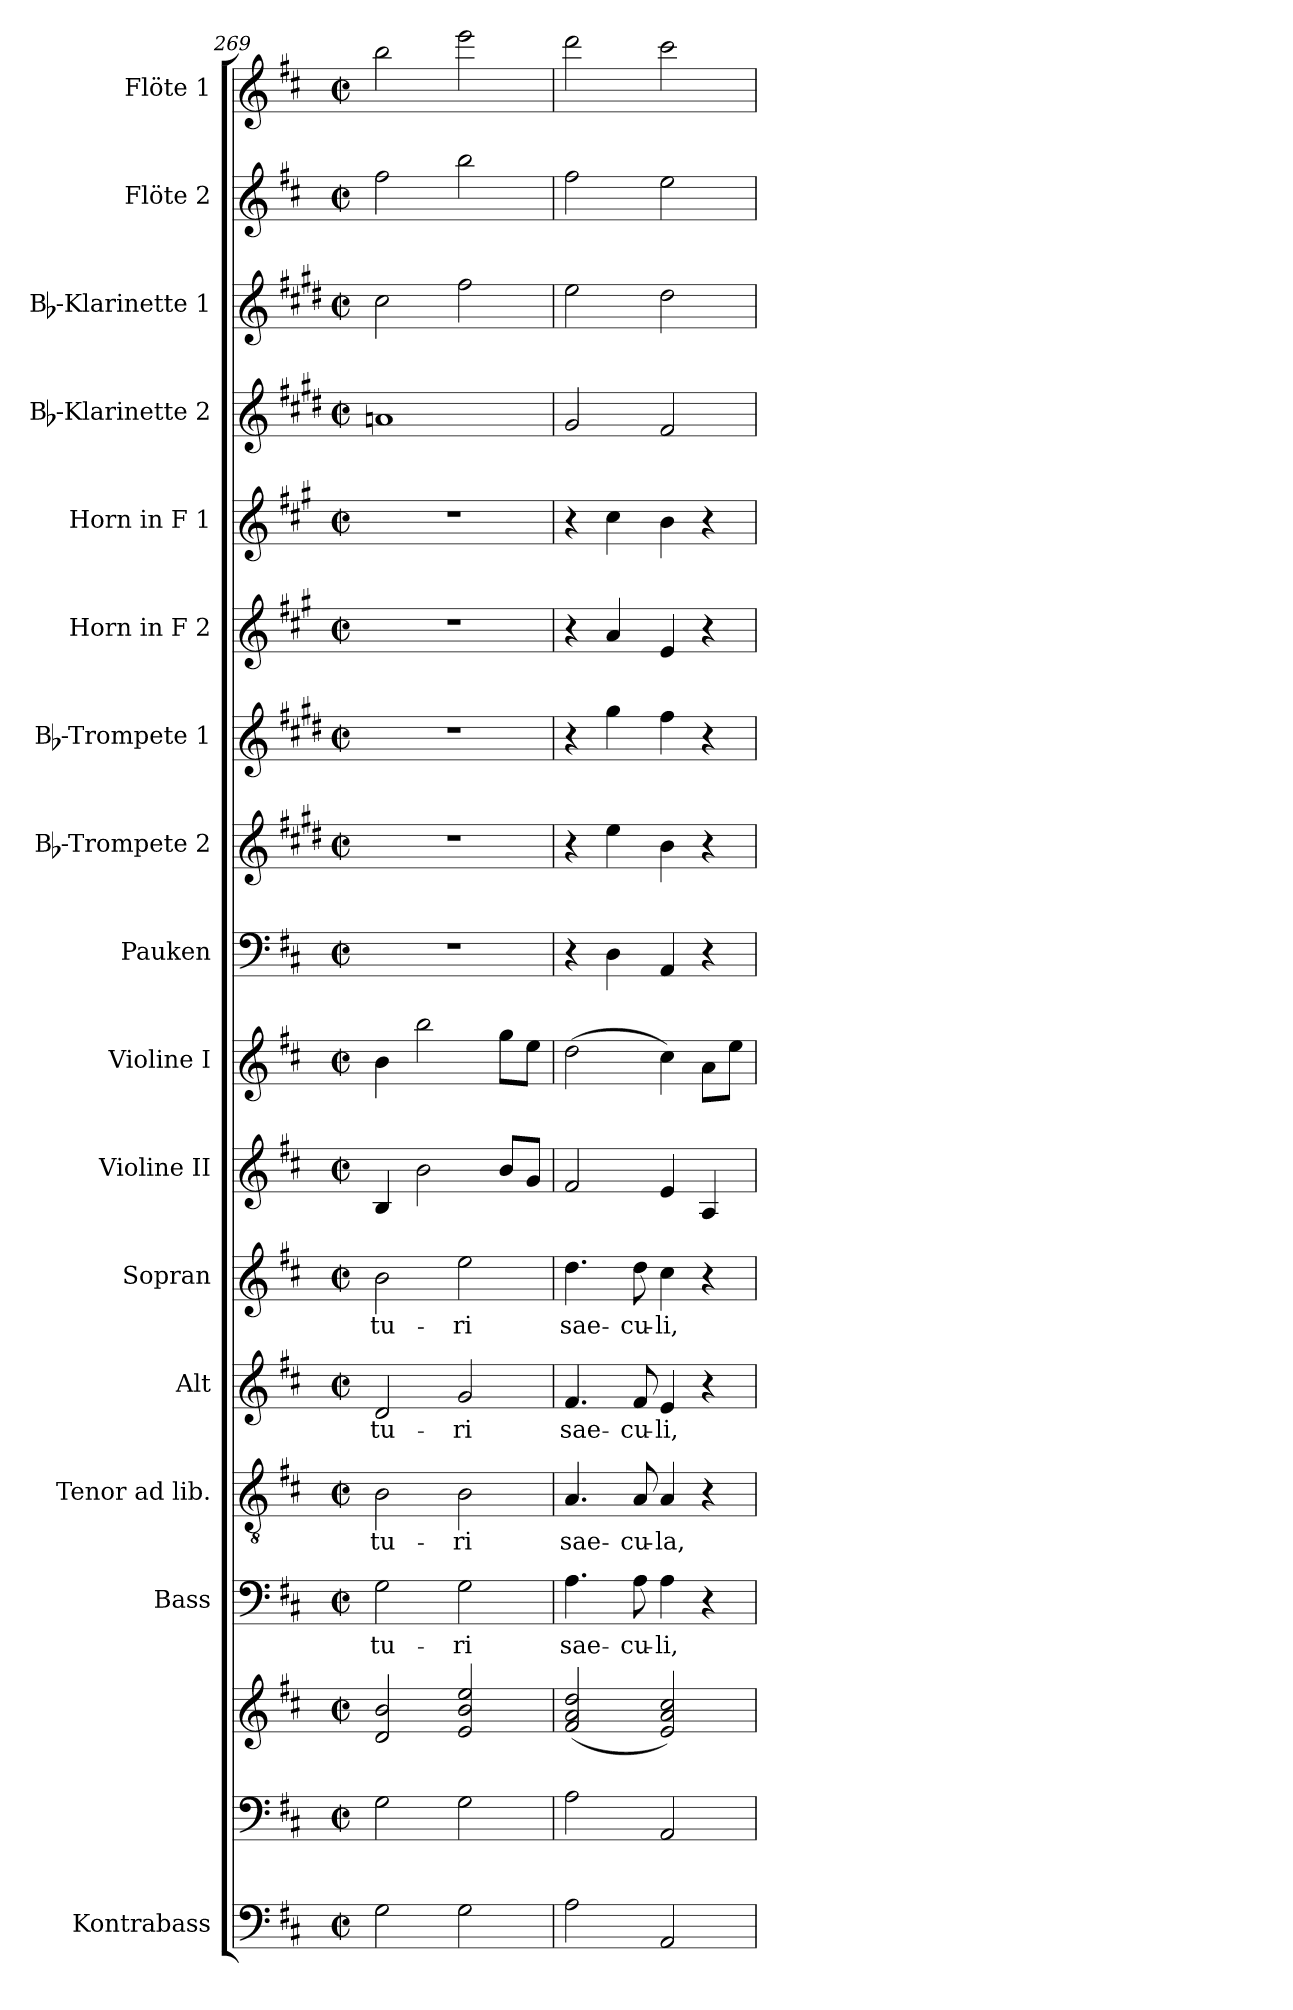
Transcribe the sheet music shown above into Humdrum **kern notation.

**kern	**kern	**kern	**kern	**text	**kern	**text	**kern	**text	**kern	**text	**kern	**kern	**kern	**kern	**kern	**kern	**kern	**kern	**kern	**kern	**kern
*part17	*part16	*part16	*part15	*part15	*part14	*part14	*part13	*part13	*part12	*part12	*part11	*part10	*part9	*part8	*part7	*part6	*part5	*part4	*part3	*part2	*part1
*staff18	*staff17	*staff16	*staff15	*staff15	*staff14	*staff14	*staff13	*staff13	*staff12	*staff12	*staff11	*staff10	*staff9	*staff8	*staff7	*staff6	*staff5	*staff4	*staff3	*staff2	*staff1
*I"Kontrabass	*	*	*I"Bass	*	*I"Tenor ad lib.	*	*I"Alt	*	*I"Sopran	*	*I"Violine II	*I"Violine I	*I"Pauken	*I"Bb-Trompete 2	*I"Bb-Trompete 1	*I"Horn in F 2	*I"Horn in F 1	*I"Bb-Klarinette 2	*I"Bb-Klarinette 1	*I"Flöte 2	*I"Flöte 1
*I'Kb.	*	*	*I'B.	*	*I'T.	*	*I'A.	*	*I'S.	*	*I'Vl. II	*I'Vl. I	*I'Pk.	*I'Bb Trp. 2	*I'Bb Trp. 1	*	*	*I'Bb Kl. 2	*I'Bb Kl. 1	*I'Fl. 2	*I'Fl. 1
*clefF4	*clefF4	*clefG2	*clefF4	*	*clefGv2	*	*clefG2	*	*clefG2	*	*clefG2	*clefG2	*clefF4	*clefG2	*clefG2	*clefG2	*clefG2	*clefG2	*clefG2	*clefG2	*clefG2
*ITrd7c12	*	*	*	*	*	*	*	*	*	*	*	*	*	*ITrd1c2	*ITrd1c2	*ITrd4c7	*ITrd4c7	*ITrd1c2	*ITrd1c2	*	*
*k[f#c#]	*k[f#c#]	*k[f#c#]	*k[f#c#]	*	*k[f#c#]	*	*k[f#c#]	*	*k[f#c#]	*	*k[f#c#]	*k[f#c#]	*k[f#c#]	*k[f#c#]	*k[f#c#]	*k[f#c#]	*k[f#c#]	*k[f#c#]	*k[f#c#]	*k[f#c#]	*k[f#c#]
*D:	*D:	*D:	*D:	*	*D:	*	*D:	*	*D:	*	*D:	*D:	*D:	*D:	*D:	*D:	*D:	*D:	*D:	*D:	*D:
*M2/2	*M2/2	*M2/2	*M2/2	*	*M2/2	*	*M2/2	*	*M2/2	*	*M2/2	*M2/2	*M2/2	*M2/2	*M2/2	*M2/2	*M2/2	*M2/2	*M2/2	*M2/2	*M2/2
*met(c|)	*met(c|)	*met(c|)	*met(c|)	*	*met(c|)	*	*met(c|)	*	*met(c|)	*	*met(c|)	*met(c|)	*met(c|)	*met(c|)	*met(c|)	*met(c|)	*met(c|)	*met(c|)	*met(c|)	*met(c|)	*met(c|)
=269	=269	=269	=269	=269	=269	=269	=269	=269	=269	=269	=269	=269	=269	=269	=269	=269	=269	=269	=269	=269	=269
!	!	!	!	!LO:LY:b	!	!LO:LY:b	!	!LO:LY:b	!	!LO:LY:b	!	!	!	!	!	!	!	!	!	!	!
2GG\	2G\	2d/ 2b/	2G\	-tu-	2B\	-tu-	2d/	-tu-	2b\	-tu-	4B/	4b\	1r	1r	1r	1r	1r	1gn	2b\	2ff#\	2bb\
.	.	.	.	.	.	.	.	.	.	.	2b\	2bb\	.	.	.	.	.	.	.	.	.
!	!	!	!	!LO:LY:b	!	!LO:LY:b	!	!LO:LY:b	!	!LO:LY:b	!	!	!	!	!	!	!	!	!	!	!
2GG\	2G\	2e/ 2b/ 2ee/	2G\	-ri	2B\	-ri	2g/	-ri	2ee\	-ri	.	.	.	.	.	.	.	.	2ee\	2bb\	2eee\
.	.	.	.	.	.	.	.	.	.	.	8b/L	8gg\L	.	.	.	.	.	.	.	.	.
.	.	.	.	.	.	.	.	.	.	.	8g/J	8ee\J	.	.	.	.	.	.	.	.	.
=270	=270	=270	=270	=270	=270	=270	=270	=270	=270	=270	=270	=270	=270	=270	=270	=270	=270	=270	=270	=270	=270
!	!	!	!	!LO:LY:b	!	!LO:LY:b	!	!LO:LY:b	!	!LO:LY:b	!	!	!	!	!	!	!	!	!	!	!
2AA\	2A\	(<2f#/ 2a/ 2dd/	4.A\	sae-	4.A/	sae-	4.f#/	sae-	4.dd\	sae-	2f#/	(>2dd\	4r	4r	4r	4r	4r	2f#/	2dd\	2ff#\	2ddd\
.	.	.	.	.	.	.	.	.	.	.	.	.	4D\	4dd\	4ff#\	4d/	4f#\	.	.	.	.
!	!	!	!	!LO:LY:b	!	!LO:LY:b	!	!LO:LY:b	!	!LO:LY:b	!	!	!	!	!	!	!	!	!	!	!
.	.	.	8A\	-cu-	8A/	-cu-	8f#/	-cu-	8dd\	-cu-	.	.	.	.	.	.	.	.	.	.	.
!	!	!	!	!LO:LY:b	!	!LO:LY:b	!	!LO:LY:b	!	!LO:LY:b	!	!	!	!	!	!	!	!	!	!	!
2AAA/	2AA/	2e/ 2a/ 2cc#/)	4A\	-li,	4A/	-la,	4e/	-li,	4cc#\	-li,	4e/	4cc#\)	4AA/	4a\	4ee\	4A/	4e\	2e/	2cc#\	2ee\	2ccc#\
.	.	.	4r	.	4r	.	4r	.	4r	.	4A/	8a\L	4r	4r	4r	4r	4r	.	.	.	.
.	.	.	.	.	.	.	.	.	.	.	.	8ee\J	.	.	.	.	.	.	.	.	.
=	=	=	=	=	=	=	=	=	=	=	=	=	=	=	=	=	=	=	=	=	=
*-	*-	*-	*-	*-	*-	*-	*-	*-	*-	*-	*-	*-	*-	*-	*-	*-	*-	*-	*-	*-	*-
